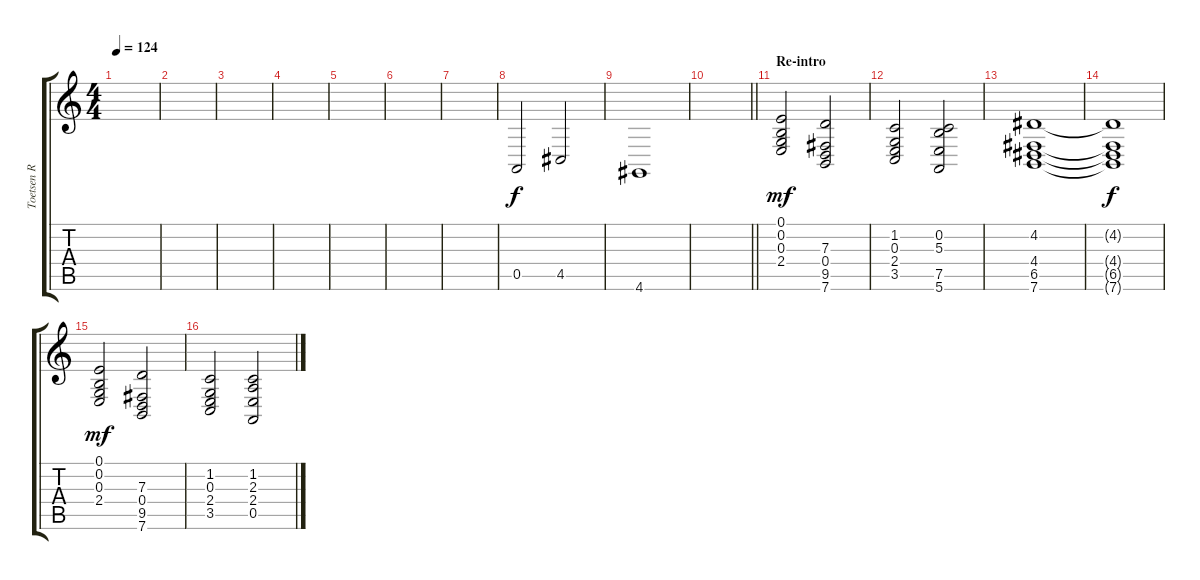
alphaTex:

\track ("Toetsen R" "Toetsen R") {instrument acousticgrandpiano}
\staff {score tabs}
\tuning (E4 B3 G3 D3 A2 E2) {hide}
\ts (4 4)
\tempo 124
\clef g2
\ks c
|
|
|
|
|
|
|
0.5.2{instrument stringensemble2} 4.5.2 |
4.6.1 |
\barLineRight lightlight
|
\section ("" "Re-intro")
(0.1 0.2 0.3 2.4).2{dy mf instrument acousticgrandpiano} (7.3 0.4 9.5 7.6).2 |
(1.2 0.3 2.4 3.5).2 (0.2 5.3 7.5 5.6).2 |
(4.2 4.4 6.5 7.6).1 |
(4.2{t} 4.4{t} 6.5{t} 7.6{t}).1{dy f} |
(0.1 0.2 0.3 2.4).2{dy mf} (7.3 0.4 9.5 7.6).2 |
(1.2 0.3 2.4 3.5).2 (1.2 2.3 2.4 0.5).2
